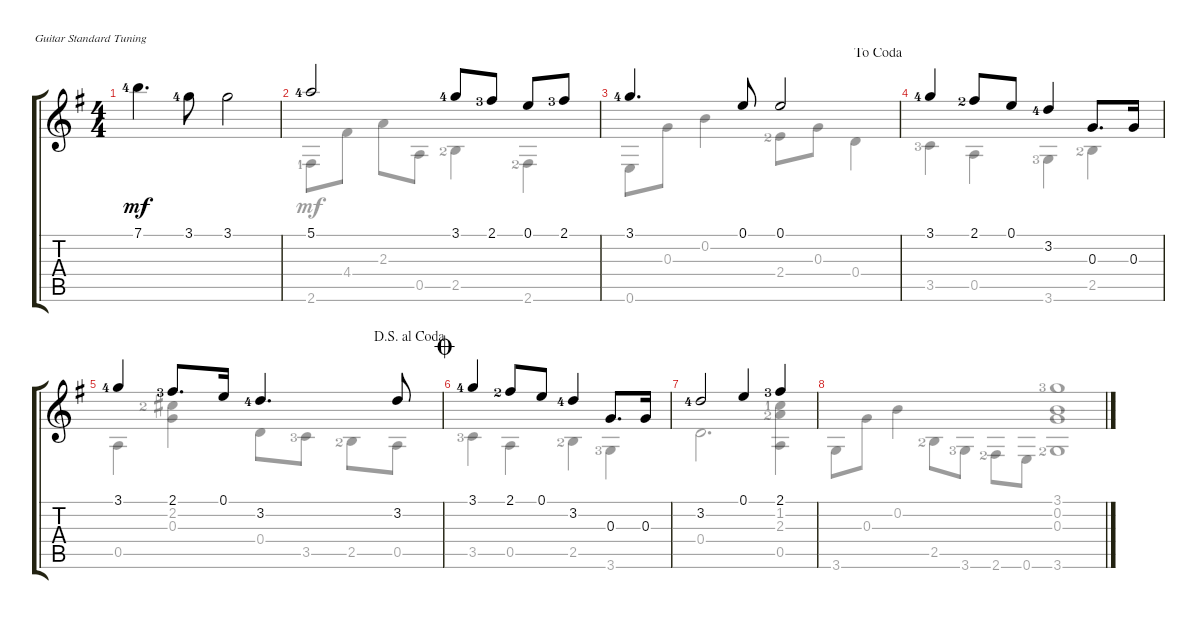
\defaultSystemsLayout 4
\bracketExtendMode groupsimilarinstruments
\singleTrackTrackNamePolicy hidden
\multiTrackTrackNamePolicy hidden
\firstSystemTrackNameOrientation horizontal
\otherSystemsTrackNameOrientation horizontal
\track ("Steel Guitar" "S-Gt") {instrument acousticguitarsteel}
\staff {score tabs}
\tuning (E4 B3 G3 D3 A2 E2)
\voice
\ts (4 4)
\tempo (75 hide)
\clef g2
\scale
0.944515
\ks g
7.1{lf 5}.4{d dy mf} 3.1{lf 5}.8 3.1.2 |
\scale
0.944515 5.1{lf 5}.2 3.1{lf 5}.8 2.1{lf 4}.8 0.1.8 2.1{lf 4}.8 |
\jump dacoda
\scale
1.11097 3.1{lf 5}.4{d} 0.1.8 0.1.2 |
\scale
0.944515 3.1{lf 5}.4 2.1{lf 3}.8 0.1.8 3.2{lf 5}.4 0.3.8{d} 0.3.16 |
\jump dalsegnoalcoda
\scale
0.944515 3.1{lf 5}.4 2.1{lf 4}.8{d} 0.1.16 3.2{lf 5}.4{d} 3.2.8 |
\jump coda
\scale
1.11097 3.1{lf 5}.4 2.1{lf 3}.8 0.1.8 3.2{lf 5}.4 0.3.8{d} 0.3.16 |
\scale
0.944515 3.2{lf 5}.2 0.1.4 2.1{lf 4}.4 |
\scale
0.944515
\voice
\clef g2
\ottava regular
\simile none
\scale
0.944515
\ks g
3.6.8{dy mf} 0.3.8 0.2.4 2.5{lf 3}.8 3.6{lf 4}.8 2.6{lf 3}.8 0.6.8 |
\scale
0.944515 2.6{lf 2}.8 4.4.8 2.3.8 0.5.8 2.5{lf 3}.4 2.6{lf 3}.4 |
\scale
1.11097 0.6.8 0.3.8 0.2.4 2.4{lf 3}.8 0.3.8 0.4.4 |
\scale
0.944515 3.5{lf 4}.4 0.5.4 3.6{lf 4}.4 2.5{lf 3}.4 |
\scale
0.944515 0.5.4 (0.3 2.2{lf 3}).4 0.4.8 3.5{lf 4}.8 2.5{lf 3}.8 0.5.8 |
\scale
1.11097 3.5{lf 4}.4 0.5.4 2.5{lf 3}.4 3.6{lf 4}.4 |
\scale
0.944515 0.4.2{d} (2.3{lf 3} 1.2{lf 2} 0.5).4 |
\scale
0.944515 (3.1{lf 4} 3.6{lf 3} 0.3 0.2).1
